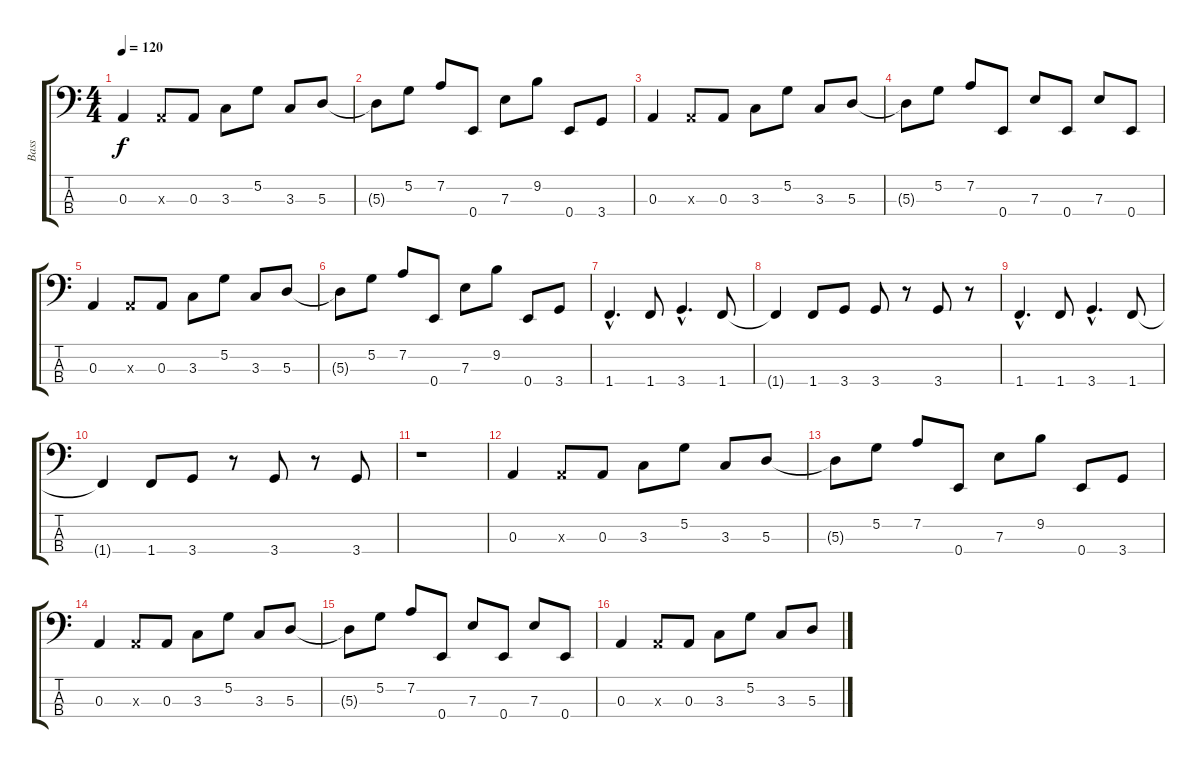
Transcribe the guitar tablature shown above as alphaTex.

\track ("Bass" "Bass") {instrument electricbassfinger}
\staff {score tabs}
\tuning (G2 D2 A1 E1) {hide}
\ts (4 4)
\tempo 120
\clef f4
\ks c
0.3.4{dy f} 0.3{x}.8 0.3.8 3.3.8 5.2.8 3.3.8 5.3.8 |
5.3{t}.8 5.2.8 7.2.8 0.4.8 7.3.8 9.2.8 0.4.8 3.4.8 |
0.3.4 0.3{x}.8 0.3.8 3.3.8 5.2.8 3.3.8 5.3.8 |
5.3{t}.8 5.2.8 7.2.8 0.4.8 7.3.8 0.4.8 7.3.8 0.4.8 |
0.3.4 0.3{x}.8 0.3.8 3.3.8 5.2.8 3.3.8 5.3.8 |
5.3{t}.8 5.2.8 7.2.8 0.4.8 7.3.8 9.2.8 0.4.8 3.4.8 |
1.4{hac}.4{d} 1.4.8 3.4{hac}.4{d} 1.4.8 |
1.4{t}.4 1.4.8 3.4.8 3.4.8 r.8 3.4.8 r.8 |
1.4{hac}.4{d} 1.4.8 3.4{hac}.4{d} 1.4.8 |
1.4{t}.4 1.4.8 3.4.8 r.8 3.4.8 r.8 3.4.8 |
r.1 |
0.3.4 0.3{x}.8 0.3.8 3.3.8 5.2.8 3.3.8 5.3.8 |
5.3{t}.8 5.2.8 7.2.8 0.4.8 7.3.8 9.2.8 0.4.8 3.4.8 |
0.3.4 0.3{x}.8 0.3.8 3.3.8 5.2.8 3.3.8 5.3.8 |
5.3{t}.8 5.2.8 7.2.8 0.4.8 7.3.8 0.4.8 7.3.8 0.4.8 |
0.3.4 0.3{x}.8 0.3.8 3.3.8 5.2.8 3.3.8 5.3.8
